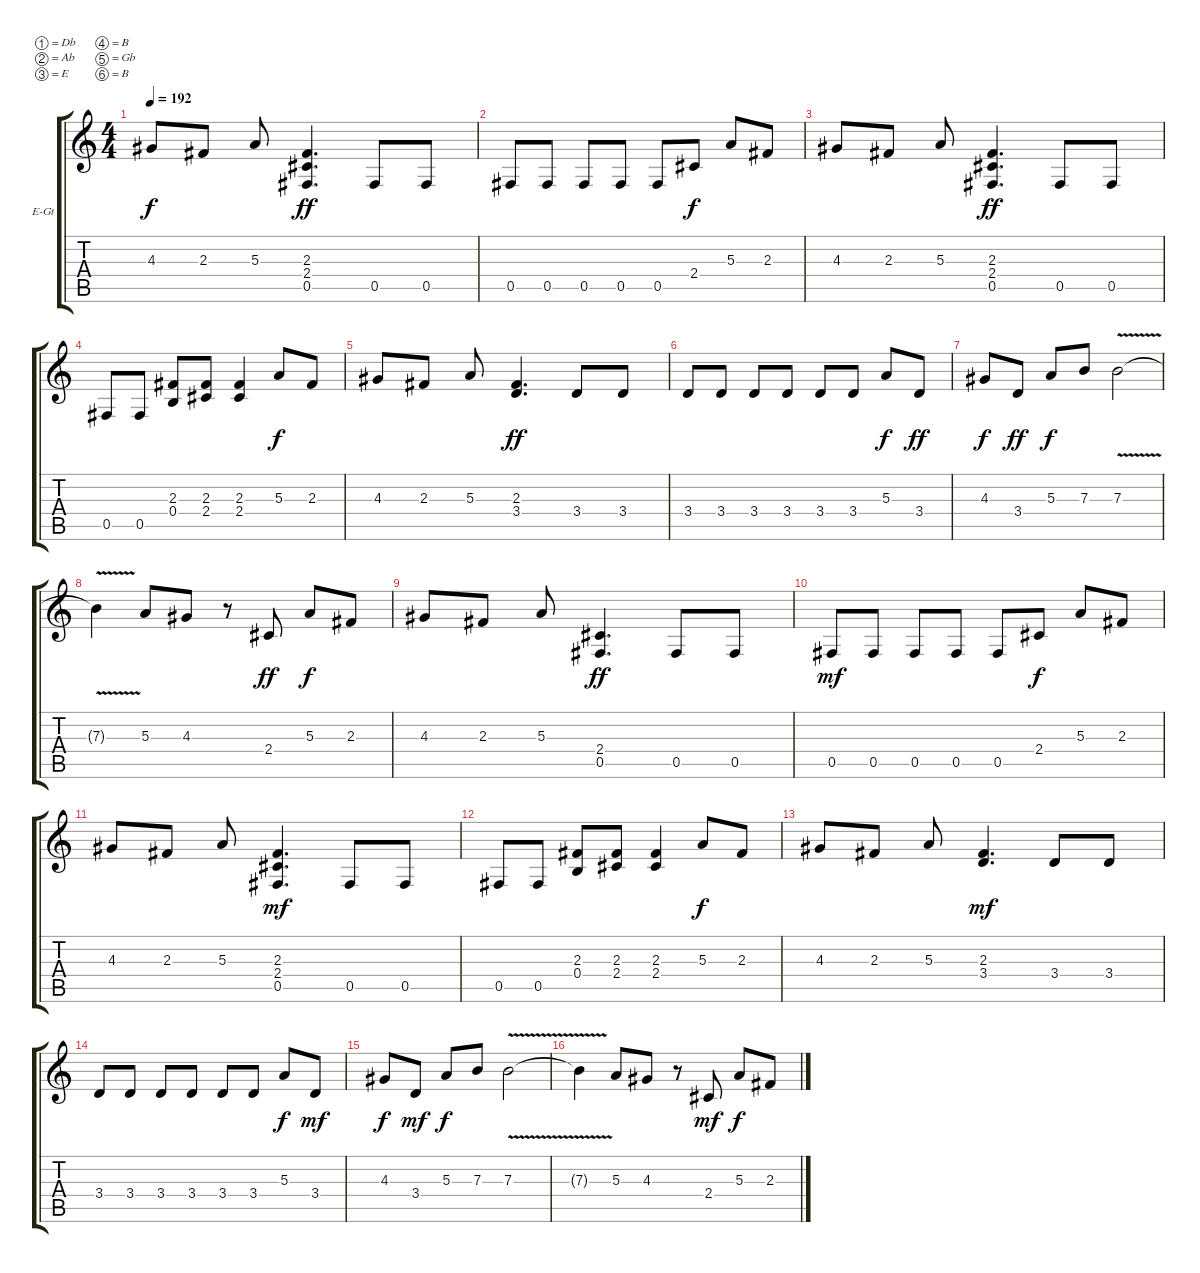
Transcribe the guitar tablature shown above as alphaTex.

\bracketExtendMode groupsimilarinstruments
\firstSystemTrackNameOrientation horizontal
\otherSystemsTrackNameOrientation horizontal
\track ("Guitar I" "E-Gt") {instrument distortionguitar}
\staff {score tabs}
\tuning (Db4 Ab3 E3 B2 Gb2 B1)
\ts (4 4)
\tempo 192
\clef g2
\ks c
4.3.8{dy f} 2.3.8 5.3.8 (2.3 2.4 0.5).4{d dy ff} 0.5.8 0.5.8 |
0.5.8 0.5.8 0.5.8 0.5.8 0.5.8 2.4.8{dy f} 5.3.8 2.3.8 |
4.3.8 2.3.8 5.3.8 (2.3 2.4 0.5).4{d dy ff} 0.5.8 0.5.8 |
0.5.8 0.5.8 (2.3 0.4).8 (2.3 2.4).8 (2.3 2.4).4 5.3.8{dy f} 2.3.8 |
4.3.8 2.3.8 5.3.8 (2.3 3.4).4{d dy ff} 3.4.8 3.4.8 |
3.4.8 3.4.8 3.4.8 3.4.8 3.4.8 3.4.8 5.3.8{dy f} 3.4.8{dy ff} |
4.3.8{dy f} 3.4.8{dy ff} 5.3.8{dy f} 7.3.8 7.3{v}.2 |
7.3{v t}.4 5.3.8 4.3.8 r.8 2.4.8{dy ff} 5.3.8{dy f} 2.3.8 |
4.3.8 2.3.8 5.3.8 (2.4 0.5).4{d dy ff} 0.5.8 0.5.8 |
0.5.8{dy mf} 0.5.8 0.5.8 0.5.8 0.5.8 2.4.8{dy f} 5.3.8 2.3.8 |
4.3.8 2.3.8 5.3.8 (2.3 2.4 0.5).4{d dy mf} 0.5.8 0.5.8 |
0.5.8 0.5.8 (2.3 0.4).8 (2.3 2.4).8 (2.3 2.4).4 5.3.8{dy f} 2.3.8 |
4.3.8 2.3.8 5.3.8 (2.3 3.4).4{d dy mf} 3.4.8 3.4.8 |
3.4.8 3.4.8 3.4.8 3.4.8 3.4.8 3.4.8 5.3.8{dy f} 3.4.8{dy mf} |
4.3.8{dy f} 3.4.8{dy mf} 5.3.8{dy f} 7.3.8 7.3{v}.2 |
7.3{v t}.4 5.3.8 4.3.8 r.8 2.4.8{dy mf} 5.3.8{dy f} 2.3.8
